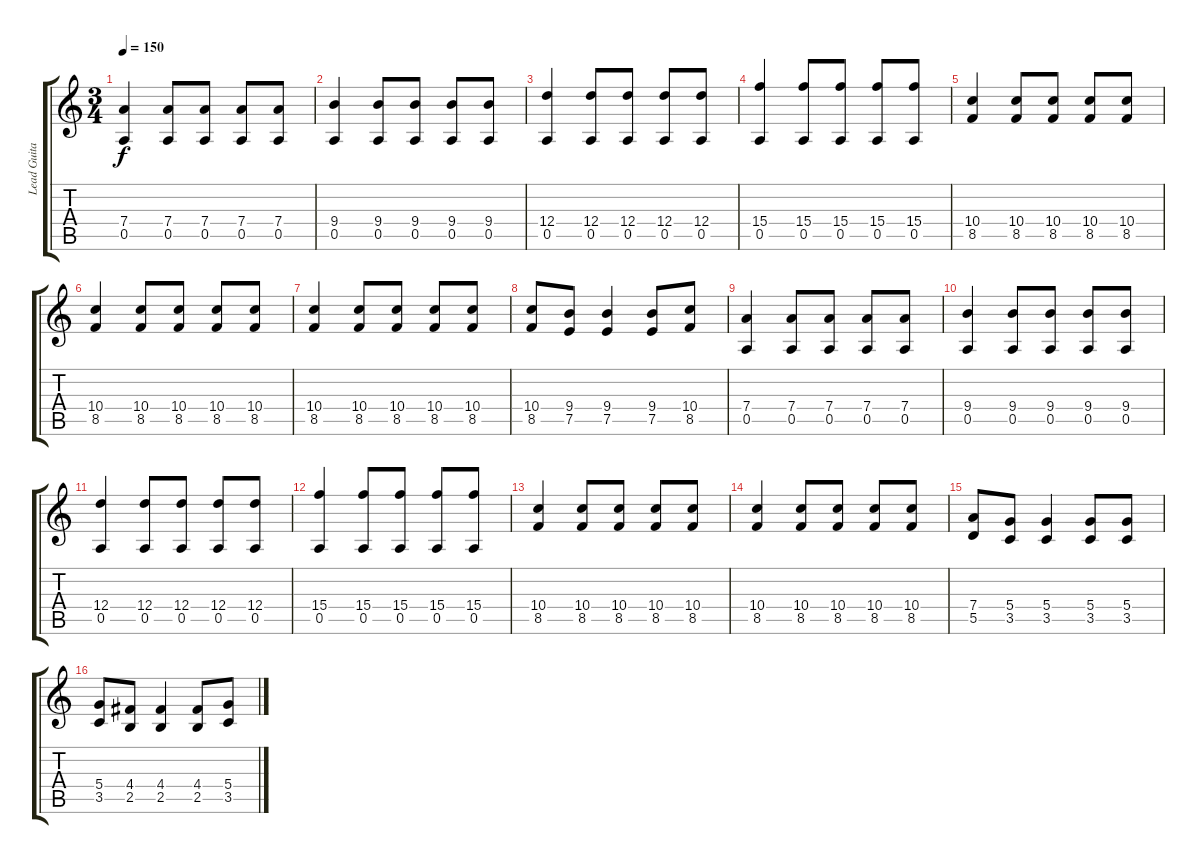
\track ("Lead Guitar" "Lead Guita") {instrument distortionguitar}
\staff {score tabs}
\tuning (E4 B3 G3 D3 A2 E2) {hide}
\ts (3 4)
\tempo 150
\clef g2
\ks c
(7.4 0.5).4{dy f} (7.4 0.5).8 (7.4 0.5).8 (7.4 0.5).8 (7.4 0.5).8 |
(9.4 0.5).4 (9.4 0.5).8 (9.4 0.5).8 (9.4 0.5).8 (9.4 0.5).8 |
(12.4 0.5).4 (12.4 0.5).8 (12.4 0.5).8 (12.4 0.5).8 (12.4 0.5).8 |
(15.4 0.5).4 (15.4 0.5).8 (15.4 0.5).8 (15.4 0.5).8 (15.4 0.5).8 |
(10.4 8.5).4 (10.4 8.5).8 (10.4 8.5).8 (10.4 8.5).8 (10.4 8.5).8 |
(10.4 8.5).4 (10.4 8.5).8 (10.4 8.5).8 (10.4 8.5).8 (10.4 8.5).8 |
(10.4 8.5).4 (10.4 8.5).8 (10.4 8.5).8 (10.4 8.5).8 (10.4 8.5).8 |
(10.4 8.5).8 (9.4 7.5).8 (9.4 7.5).4 (9.4 7.5).8 (10.4 8.5).8 |
(7.4 0.5).4 (7.4 0.5).8 (7.4 0.5).8 (7.4 0.5).8 (7.4 0.5).8 |
(9.4 0.5).4 (9.4 0.5).8 (9.4 0.5).8 (9.4 0.5).8 (9.4 0.5).8 |
(12.4 0.5).4 (12.4 0.5).8 (12.4 0.5).8 (12.4 0.5).8 (12.4 0.5).8 |
(15.4 0.5).4 (15.4 0.5).8 (15.4 0.5).8 (15.4 0.5).8 (15.4 0.5).8 |
(10.4 8.5).4 (10.4 8.5).8 (10.4 8.5).8 (10.4 8.5).8 (10.4 8.5).8 |
(10.4 8.5).4 (10.4 8.5).8 (10.4 8.5).8 (10.4 8.5).8 (10.4 8.5).8 |
(7.4 5.5).8 (5.4 3.5).8 (5.4 3.5).4 (5.4 3.5).8 (5.4 3.5).8 |
(5.4 3.5).8 (4.4 2.5).8 (4.4 2.5).4 (4.4 2.5).8 (5.4 3.5).8
